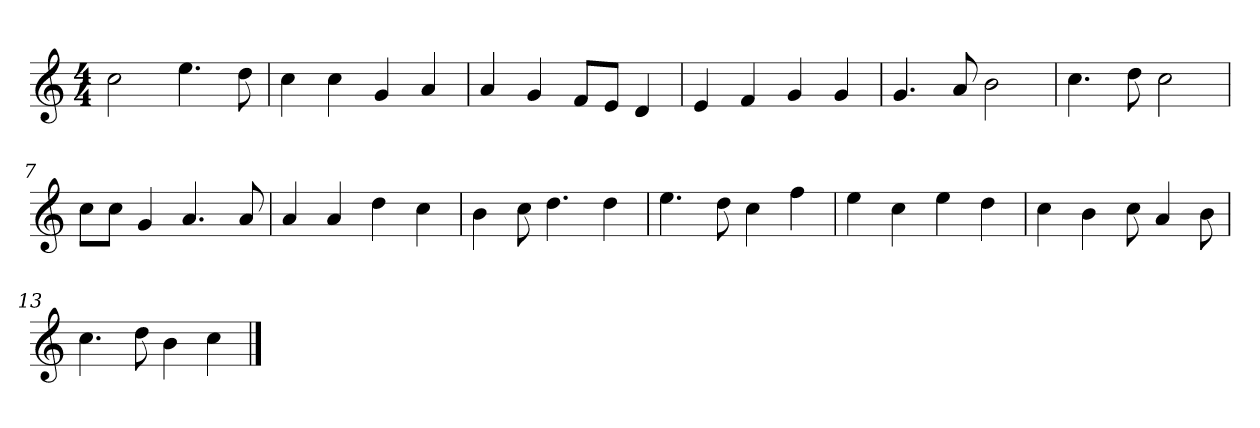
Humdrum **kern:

**kern
*part1
*staff1
*k[]
*M4/4
*MM120
=1
2cc
4.ee
8dd
=2
4cc
4cc
4g
4a
=3
4a
4g
8fL
8eJ
4d
=4
4e
4f
4g
4g
=5
4.g
8a
2b
=6
4.cc
8dd
2cc
=7
8ccL
8ccJ
4g
4.a
8a
=8
4a
4a
4dd
4cc
=9
4b
8cc
4.dd
4dd
=10
4.ee
8dd
4cc
4ff
=11
4ee
4cc
4ee
4dd
=12
4cc
4b
8cc
4a
8b
=13
4.cc
8dd
4b
4cc
==
*-
